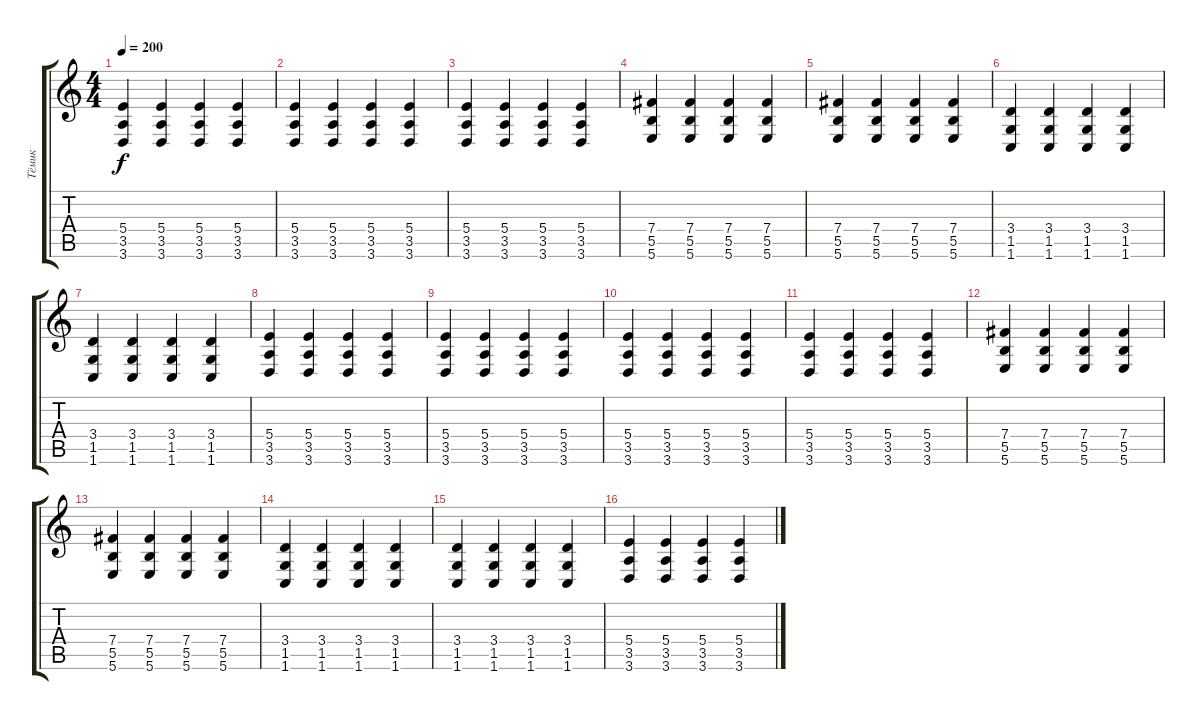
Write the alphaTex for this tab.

\track ("Тёмик" "Тёмик") {instrument distortionguitar}
\staff {score tabs}
\tuning (Db4 Ab3 E3 B2 Gb2 B1) {hide}
\ts (4 4)
\tempo 200
\clef g2
\ks c
(5.4 3.5 3.6).4{dy f} (5.4 3.5 3.6).4 (5.4 3.5 3.6).4 (5.4 3.5 3.6).4 |
(5.4 3.5 3.6).4 (5.4 3.5 3.6).4 (5.4 3.5 3.6).4 (5.4 3.5 3.6).4 |
(5.4 3.5 3.6).4 (5.4 3.5 3.6).4 (5.4 3.5 3.6).4 (5.4 3.5 3.6).4 |
(7.4 5.5 5.6).4 (7.4 5.5 5.6).4 (7.4 5.5 5.6).4 (7.4 5.5 5.6).4 |
(7.4 5.5 5.6).4 (7.4 5.5 5.6).4 (7.4 5.5 5.6).4 (7.4 5.5 5.6).4 |
(3.4 1.5 1.6).4 (3.4 1.5 1.6).4 (3.4 1.5 1.6).4 (3.4 1.5 1.6).4 |
(3.4 1.5 1.6).4 (3.4 1.5 1.6).4 (3.4 1.5 1.6).4 (3.4 1.5 1.6).4 |
(5.4 3.5 3.6).4 (5.4 3.5 3.6).4 (5.4 3.5 3.6).4 (5.4 3.5 3.6).4 |
(5.4 3.5 3.6).4 (5.4 3.5 3.6).4 (5.4 3.5 3.6).4 (5.4 3.5 3.6).4 |
(5.4 3.5 3.6).4 (5.4 3.5 3.6).4 (5.4 3.5 3.6).4 (5.4 3.5 3.6).4 |
(5.4 3.5 3.6).4 (5.4 3.5 3.6).4 (5.4 3.5 3.6).4 (5.4 3.5 3.6).4 |
(7.4 5.5 5.6).4 (7.4 5.5 5.6).4 (7.4 5.5 5.6).4 (7.4 5.5 5.6).4 |
(7.4 5.5 5.6).4 (7.4 5.5 5.6).4 (7.4 5.5 5.6).4 (7.4 5.5 5.6).4 |
(3.4 1.5 1.6).4 (3.4 1.5 1.6).4 (3.4 1.5 1.6).4 (3.4 1.5 1.6).4 |
(3.4 1.5 1.6).4 (3.4 1.5 1.6).4 (3.4 1.5 1.6).4 (3.4 1.5 1.6).4 |
(5.4 3.5 3.6).4 (5.4 3.5 3.6).4 (5.4 3.5 3.6).4 (5.4 3.5 3.6).4
